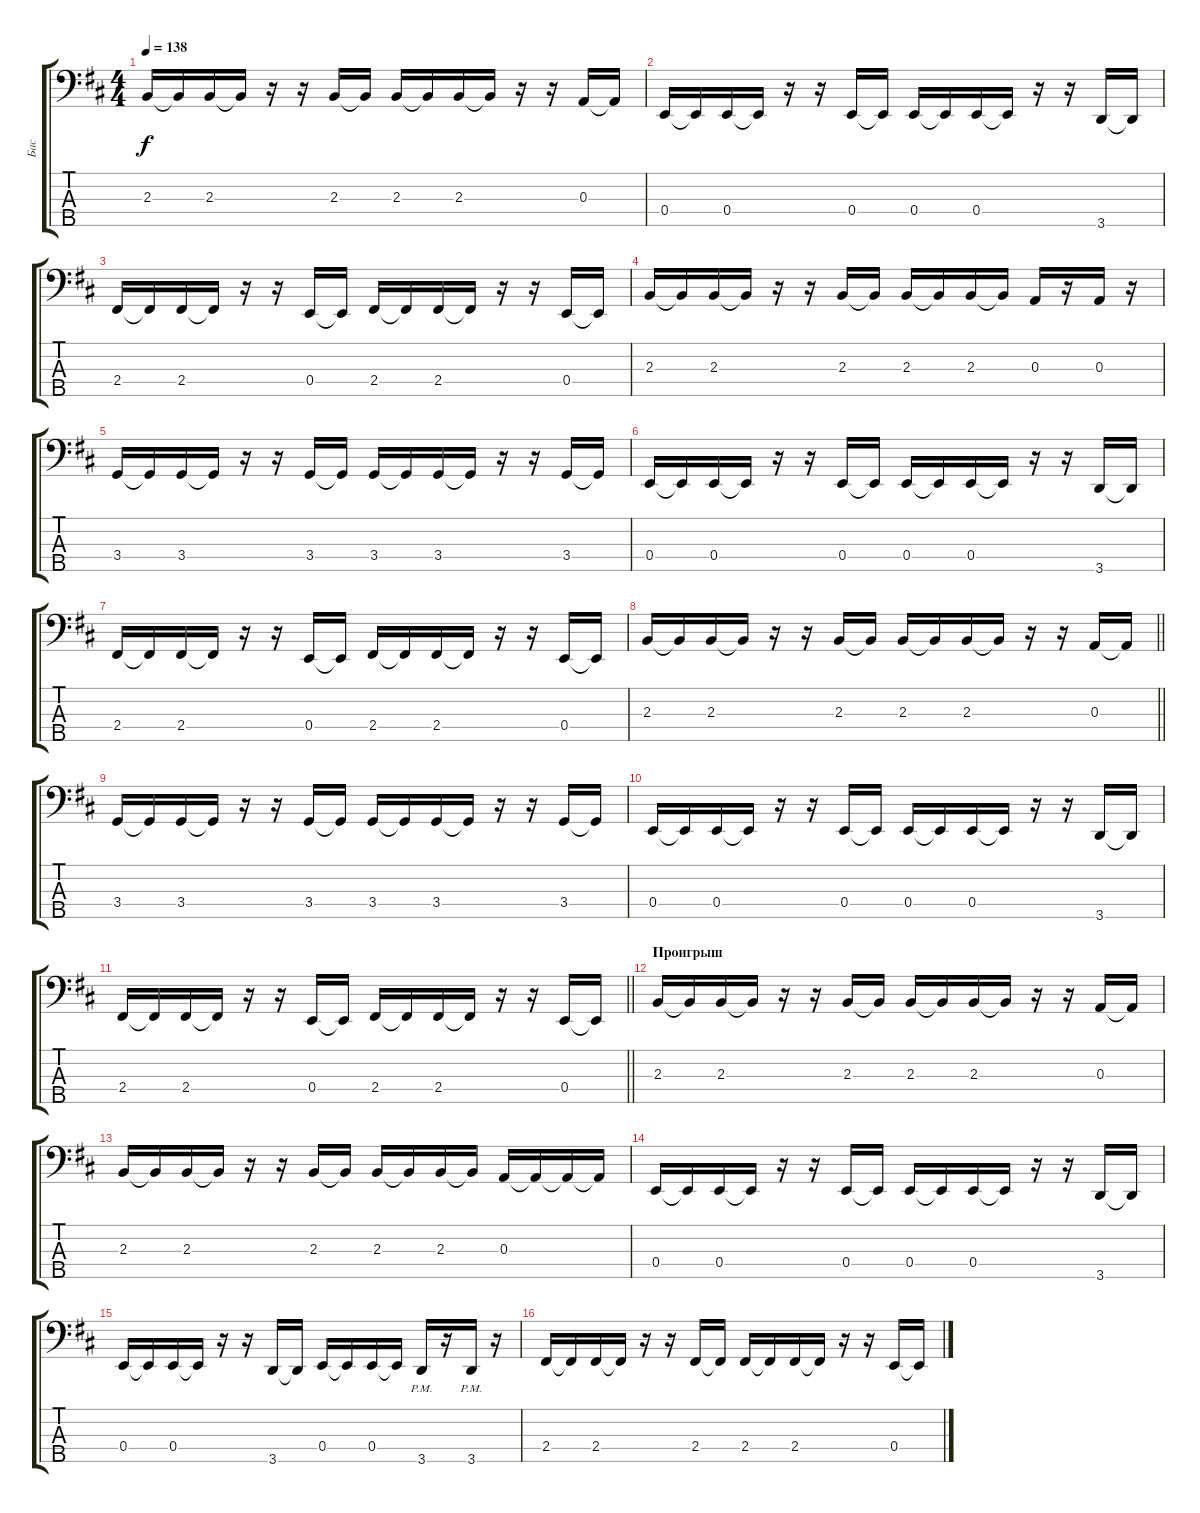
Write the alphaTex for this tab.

\track ("Бас" "Бас") {instrument electricbassfinger}
\staff {score tabs}
\tuning (G2 D2 A1 E1 B0) {hide}
\ts (4 4)
\tempo 138
\clef f4
\ks bminor
2.3.16{dy f} 2.3{t}.16 2.3.16 2.3{t}.16 r.16 r.16 2.3.16 2.3{t}.16 2.3.16 2.3{t}.16 2.3.16 2.3{t}.16 r.16 r.16 0.3.16 0.3{t}.16 |
0.4.16 0.4{t}.16 0.4.16 0.4{t}.16 r.16 r.16 0.4.16 0.4{t}.16 0.4.16 0.4{t}.16 0.4.16 0.4{t}.16 r.16 r.16 3.5.16 3.5{t}.16 |
2.4.16 2.4{t}.16 2.4.16 2.4{t}.16 r.16 r.16 0.4.16 0.4{t}.16 2.4.16 2.4{t}.16 2.4.16 2.4{t}.16 r.16 r.16 0.4.16 0.4{t}.16 |
2.3.16 2.3{t}.16 2.3.16 2.3{t}.16 r.16 r.16 2.3.16 2.3{t}.16 2.3.16 2.3{t}.16 2.3.16 2.3{t}.16 0.3.16 r.16 0.3.16 r.16 |
3.4.16 3.4{t}.16 3.4.16 3.4{t}.16 r.16 r.16 3.4.16 3.4{t}.16 3.4.16 3.4{t}.16 3.4.16 3.4{t}.16 r.16 r.16 3.4.16 3.4{t}.16 |
0.4.16 0.4{t}.16 0.4.16 0.4{t}.16 r.16 r.16 0.4.16 0.4{t}.16 0.4.16 0.4{t}.16 0.4.16 0.4{t}.16 r.16 r.16 3.5.16 3.5{t}.16 |
2.4.16 2.4{t}.16 2.4.16 2.4{t}.16 r.16 r.16 0.4.16 0.4{t}.16 2.4.16 2.4{t}.16 2.4.16 2.4{t}.16 r.16 r.16 0.4.16 0.4{t}.16 |
\barLineRight lightlight
2.3.16 2.3{t}.16 2.3.16 2.3{t}.16 r.16 r.16 2.3.16 2.3{t}.16 2.3.16 2.3{t}.16 2.3.16 2.3{t}.16 r.16 r.16 0.3.16 0.3{t}.16 |
\section ("" "")
3.4.16 3.4{t}.16 3.4.16 3.4{t}.16 r.16 r.16 3.4.16 3.4{t}.16 3.4.16 3.4{t}.16 3.4.16 3.4{t}.16 r.16 r.16 3.4.16 3.4{t}.16 |
0.4.16 0.4{t}.16 0.4.16 0.4{t}.16 r.16 r.16 0.4.16 0.4{t}.16 0.4.16 0.4{t}.16 0.4.16 0.4{t}.16 r.16 r.16 3.5.16 3.5{t}.16 |
\barLineRight lightlight
2.4.16 2.4{t}.16 2.4.16 2.4{t}.16 r.16 r.16 0.4.16 0.4{t}.16 2.4.16 2.4{t}.16 2.4.16 2.4{t}.16 r.16 r.16 0.4.16 0.4{t}.16 |
\section ("" "Проигрыш")
2.3.16 2.3{t}.16 2.3.16 2.3{t}.16 r.16 r.16 2.3.16 2.3{t}.16 2.3.16 2.3{t}.16 2.3.16 2.3{t}.16 r.16 r.16 0.3.16 0.3{t}.16 |
2.3.16 2.3{t}.16 2.3.16 2.3{t}.16 r.16 r.16 2.3.16 2.3{t}.16 2.3.16 2.3{t}.16 2.3.16 2.3{t}.16 0.3.16 0.3{t}.16 0.3{t}.16 0.3{t}.16 |
0.4.16 0.4{t}.16 0.4.16 0.4{t}.16 r.16 r.16 0.4.16 0.4{t}.16 0.4.16 0.4{t}.16 0.4.16 0.4{t}.16 r.16 r.16 3.5.16 3.5{t}.16 |
0.4.16 0.4{t}.16 0.4.16 0.4{t}.16 r.16 r.16 3.5.16 3.5{t}.16 0.4.16 0.4{t}.16 0.4.16 0.4{t}.16 3.5{pm}.16 r.16 3.5{pm}.16 r.16 |
2.4.16 2.4{t}.16 2.4.16 2.4{t}.16 r.16 r.16 2.4.16 2.4{t}.16 2.4.16 2.4{t}.16 2.4.16 2.4{t}.16 r.16 r.16 0.4.16 0.4{t}.16
